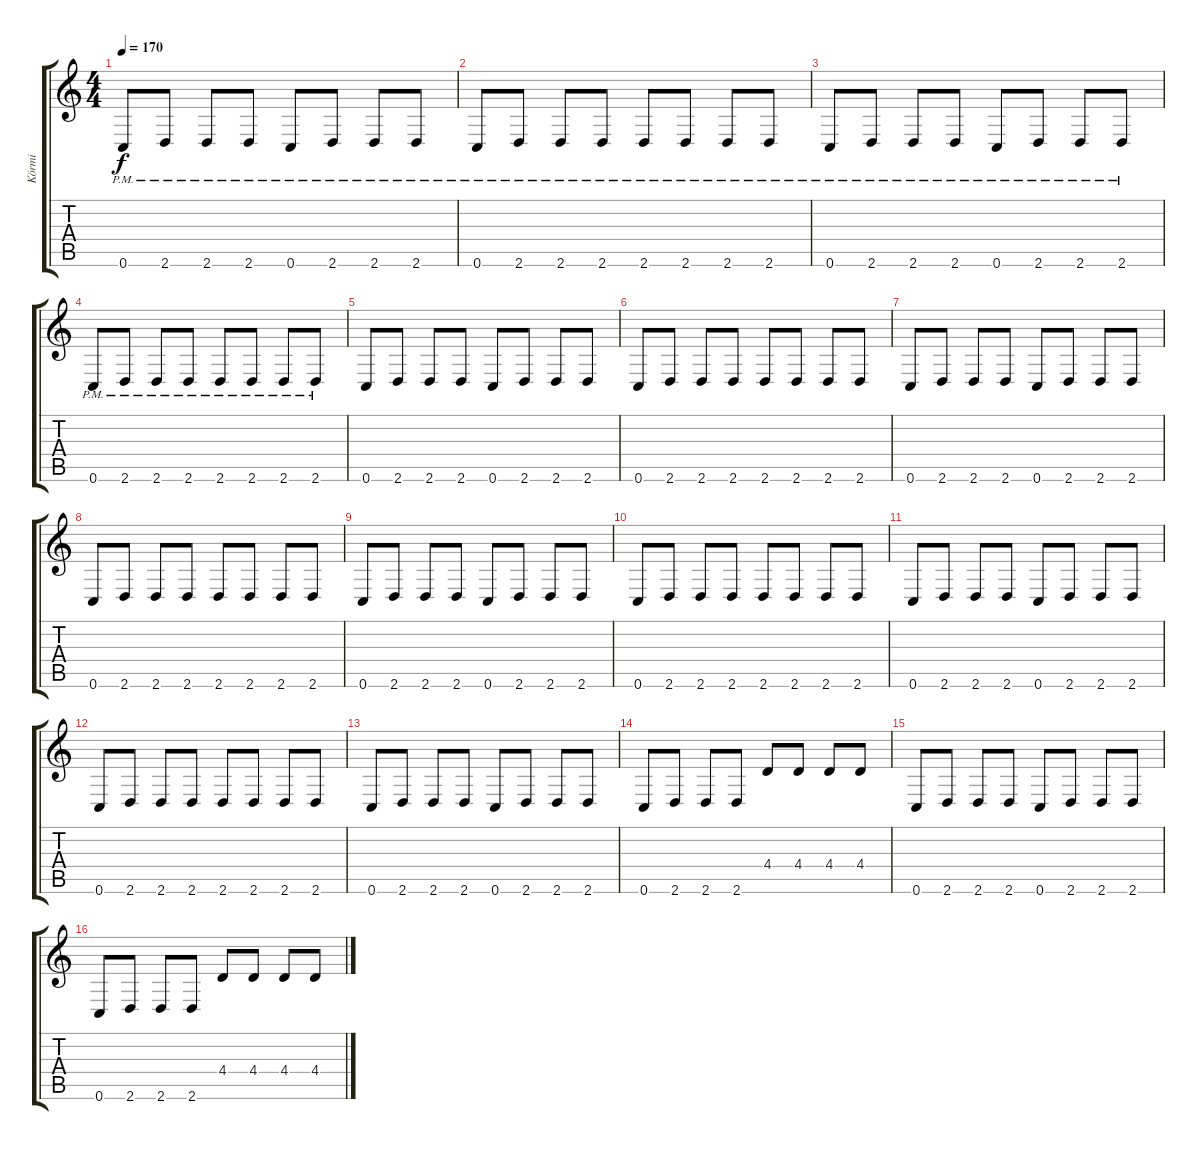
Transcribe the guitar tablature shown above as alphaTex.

\track ("Körmi" "Körmi") {instrument distortionguitar}
\staff {score tabs}
\tuning (C4 G3 Eb3 Bb2 F2 C2) {hide}
\ts (4 4)
\tempo 170
\clef g2
\ks c
0.6{pm}.8{dy f} 2.6{pm}.8 2.6{pm}.8 2.6{pm}.8 0.6{pm}.8 2.6{pm}.8 2.6{pm}.8 2.6{pm}.8 |
0.6{pm}.8 2.6{pm}.8 2.6{pm}.8 2.6{pm}.8 2.6{pm}.8 2.6{pm}.8 2.6{pm}.8 2.6{pm}.8 |
0.6{pm}.8 2.6{pm}.8 2.6{pm}.8 2.6{pm}.8 0.6{pm}.8 2.6{pm}.8 2.6{pm}.8 2.6{pm}.8 |
0.6{pm}.8 2.6{pm}.8 2.6{pm}.8 2.6{pm}.8 2.6{pm}.8 2.6{pm}.8 2.6{pm}.8 2.6{pm}.8 |
0.6.8 2.6.8 2.6.8 2.6.8 0.6.8 2.6.8 2.6.8 2.6.8 |
0.6.8 2.6.8 2.6.8 2.6.8 2.6.8 2.6.8 2.6.8 2.6.8 |
0.6.8 2.6.8 2.6.8 2.6.8 0.6.8 2.6.8 2.6.8 2.6.8 |
0.6.8 2.6.8 2.6.8 2.6.8 2.6.8 2.6.8 2.6.8 2.6.8 |
0.6.8 2.6.8 2.6.8 2.6.8 0.6.8 2.6.8 2.6.8 2.6.8 |
0.6.8 2.6.8 2.6.8 2.6.8 2.6.8 2.6.8 2.6.8 2.6.8 |
0.6.8 2.6.8 2.6.8 2.6.8 0.6.8 2.6.8 2.6.8 2.6.8 |
0.6.8 2.6.8 2.6.8 2.6.8 2.6.8 2.6.8 2.6.8 2.6.8 |
0.6.8 2.6.8 2.6.8 2.6.8 0.6.8 2.6.8 2.6.8 2.6.8 |
0.6.8 2.6.8 2.6.8 2.6.8 4.4.8 4.4.8 4.4.8 4.4.8 |
0.6.8 2.6.8 2.6.8 2.6.8 0.6.8 2.6.8 2.6.8 2.6.8 |
0.6.8 2.6.8 2.6.8 2.6.8 4.4.8 4.4.8 4.4.8 4.4.8
